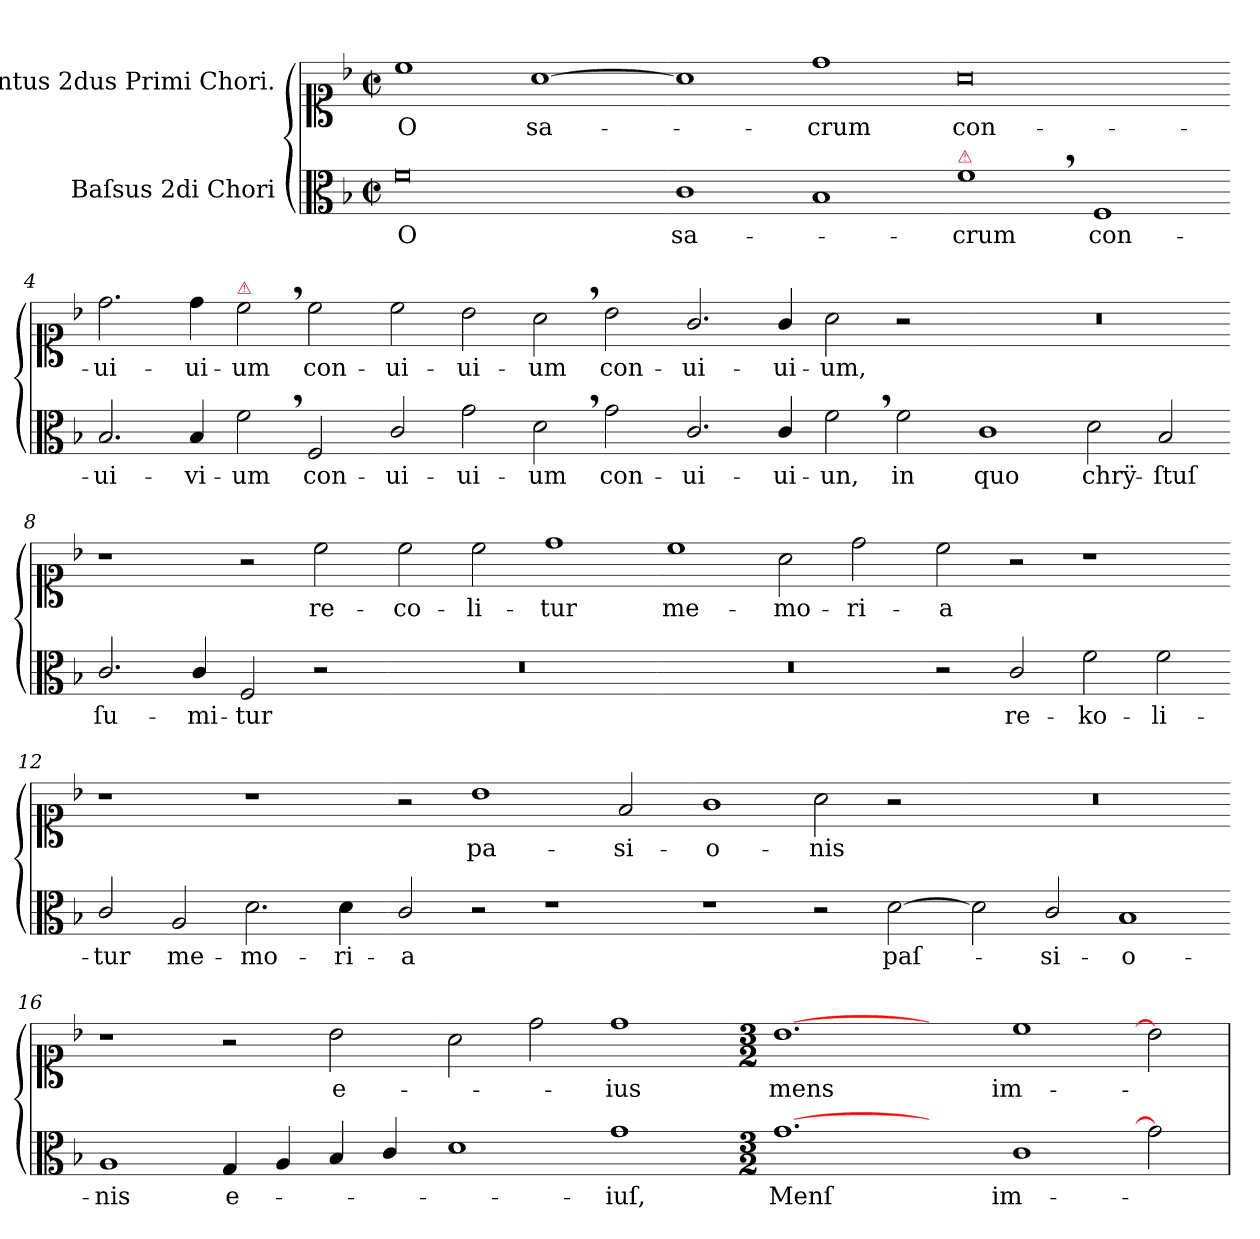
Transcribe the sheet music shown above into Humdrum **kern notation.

**kern	**text	**kern	**text
*part2	*part2	*part1	*part1
*staff2	*staff2	*staff1	*staff1
*I"Baſsus 2di Chori	*	*I"Cantus 2dus Primi Chori.	*
*clefC3	*	*clefC1	*
*k[b-]	*	*k[b-]	*
*F:	*	*F:	*
*M2/1	*	*M2/1	*
*met(c|)	*	*met(c|)	*
=1	=1	=1	=1
0f	O	1cc	O
.	.	[1a	sa-
=2-	=2-	=2-	=2-
1c	sa-	1a]	.
1B-	.	1dd	-crum
=3-	=3-	=3-	=3-
!LO:TX:a:color=crimson:t=⚠	!	!	!
1f,<	-crum	0a	con-
1F	con-	.	.
=4-	=4-	=4-	=4-
2.B-/	-ui-	2.dd\	-ui-
4B-/	-vi-	4dd\	-ui-
!	!	!LO:TX:a:color=crimson:t=⚠	!
2f,<\	-um	2cc,<\	-um
2F/	con-	2cc\	con-
=5-	=5-	=5-	=5-
2c/	-ui-	2cc\	-ui-
2g\	-ui-	2b-\	-ui-
2d,<\	-um	2a,<\	-um
2g\	con-	2b-\	con-
=6-	=6-	=6-	=6-
2.c/	-ui-	2.g/	-ui-
4c/	-ui-	4g/	-ui-
2f,<\	-un,	2a\	-um,
2f\	in	2r	.
=7-	=7-	=7-	=7-
1c	quo	0r	.
2d\	chrÿ-	.	.
2B-/	-ſtuſ	.	.
=8-	=8-	=8-	=8-
2.c/	ſu-	1r	.
4c/	-mi-	.	.
2F/	-tur	2r	.
2r	.	2cc\	re-
=9-	=9-	=9-	=9-
0r	.	2cc\	-co-
.	.	2cc\	-li-
.	.	1dd	-tur
=10-	=10-	=10-	=10-
0r	.	1cc	me-
.	.	2a\	-mo-
.	.	2dd\	-ri-
=11-	=11-	=11-	=11-
2r	.	2cc\	-a
2c/	re-	2r	.
2f\	-ko-	1r	.
2f\	-li-	.	.
=12-	=12-	=12-	=12-
2c/	-tur	1r	.
2A/	me-	.	.
2.d\	-mo-	1r	.
4d\	-ri-	.	.
=13-	=13-	=13-	=13-
2c/	-a	2r	.
2r	.	1b-	pa-
1r	.	.	.
.	.	2f/	-si-
=14-	=14-	=14-	=14-
1r	.	1g	-o-
2r	.	2a\	-nis
[2d\	paſ-	2r	.
=15-	=15-	=15-	=15-
2d\]	.	0r	.
2c/	-si-	.	.
1B-	-o-	.	.
=16-	=16-	=16-	=16-
1A	-nis	1r	.
4G/	e-	2r	.
4A/	.	.	.
4B-/	.	2b-\	e-
4c/	.	.	.
=17-	=17-	=17-	=17-
1d	.	2a\	.
.	.	2dd\	.
1g	-iuſ,	1dd	-ius
=18-	=18-	=18-	=18-
*M3/2	*	*M3/2	*
[1.g	Menſ	[1.b-	mens
2ryy	.	2ryy	.
1c	im-	1cc	im-
=19-	=19-	=19-	=19-
2g]	.	2b-]	.
=	=	=	=
*-	*-	*-	*-
